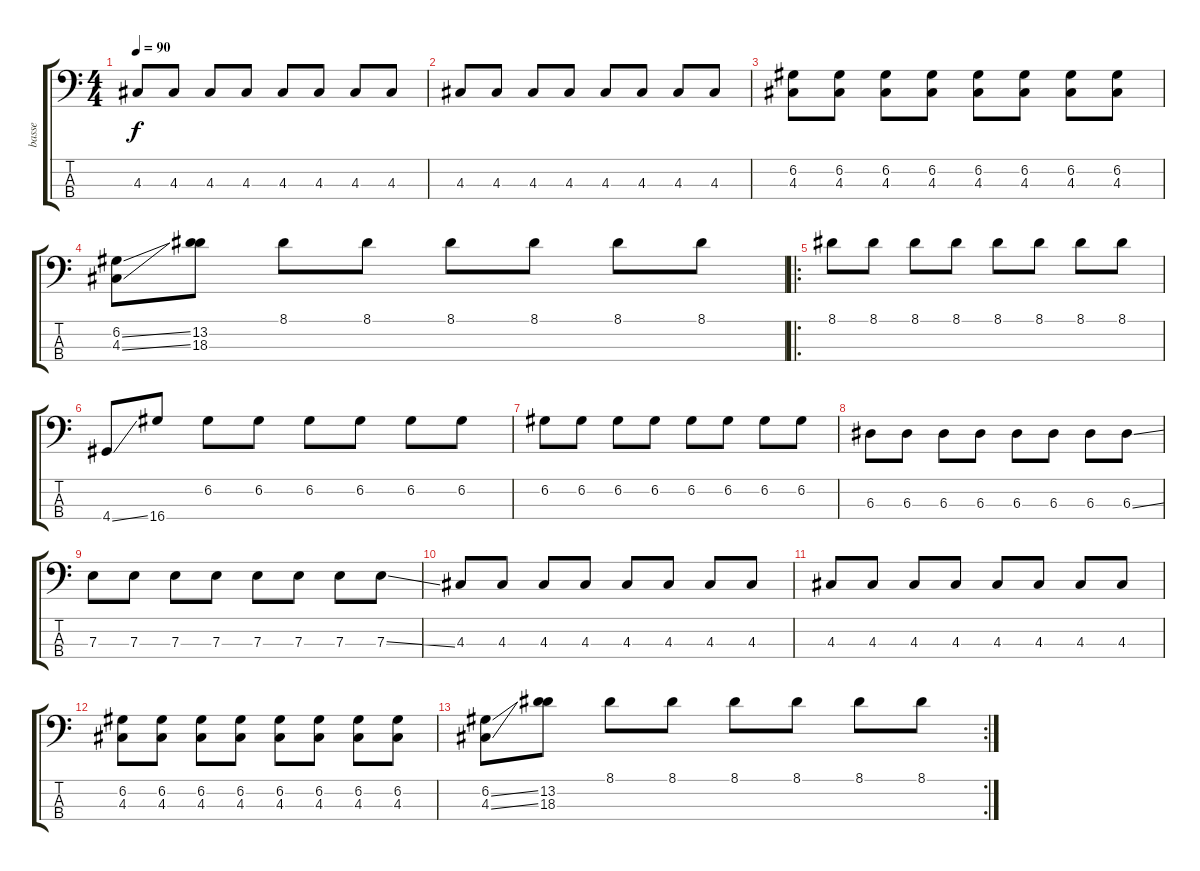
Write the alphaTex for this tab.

\track ("basse" "basse") {instrument electricguitarclean}
\staff {score tabs}
\tuning (G2 D2 A1 E1) {hide}
\ts (4 4)
\tempo 90
\clef f4
\ks c
4.3.8{dy f} 4.3.8 4.3.8 4.3.8 4.3.8 4.3.8 4.3.8 4.3.8 |
4.3.8 4.3.8 4.3.8 4.3.8 4.3.8 4.3.8 4.3.8 4.3.8 |
(6.2 4.3).8 (6.2 4.3).8 (6.2 4.3).8 (6.2 4.3).8 (6.2 4.3).8 (6.2 4.3).8 (6.2 4.3).8 (6.2 4.3).8 |
(6.2{ss} 4.3{ss}).8 (13.2 18.3).8 8.1.8 8.1.8 8.1.8 8.1.8 8.1.8 8.1.8 |
\ro
8.1.8 8.1.8 8.1.8 8.1.8 8.1.8 8.1.8 8.1.8 8.1.8 |
4.4{ss}.8 16.4.8 6.2.8 6.2.8 6.2.8 6.2.8 6.2.8 6.2.8 |
6.2.8 6.2.8 6.2.8 6.2.8 6.2.8 6.2.8 6.2.8 6.2.8 |
6.3.8 6.3.8 6.3.8 6.3.8 6.3.8 6.3.8 6.3.8 6.3{ss}.8 |
7.3.8 7.3.8 7.3.8 7.3.8 7.3.8 7.3.8 7.3.8 7.3{ss}.8 |
4.3.8 4.3.8 4.3.8 4.3.8 4.3.8 4.3.8 4.3.8 4.3.8 |
4.3.8 4.3.8 4.3.8 4.3.8 4.3.8 4.3.8 4.3.8 4.3.8 |
(6.2 4.3).8 (6.2 4.3).8 (6.2 4.3).8 (6.2 4.3).8 (6.2 4.3).8 (6.2 4.3).8 (6.2 4.3).8 (6.2 4.3).8 |
\rc 2
(6.2{ss} 4.3{ss}).8 (13.2 18.3).8 8.1.8 8.1.8 8.1.8 8.1.8 8.1.8 8.1.8
